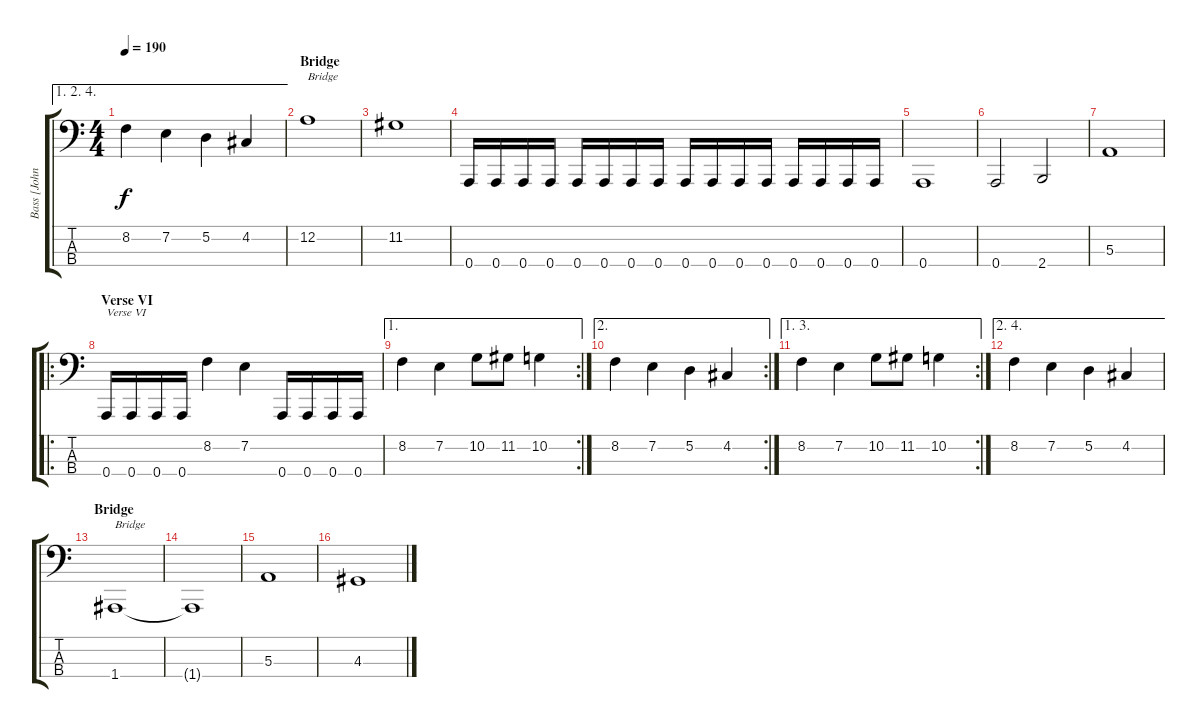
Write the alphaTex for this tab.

\track ("Bass [John Vesano]" "Bass [John") {instrument electricbasspick}
\staff {score tabs}
\tuning (D2 A1 E1 A0) {hide}
\ae (1 2 4)
\ts (4 4)
\tempo 190
\clef f4
\ks c
8.2.4{dy f} 7.2.4 5.2.4 4.2.4 |
\section ("" "Bridge")
12.2.1{txt "Bridge"} |
11.2.1 |
0.4.16 0.4.16 0.4.16 0.4.16 0.4.16 0.4.16 0.4.16 0.4.16 0.4.16 0.4.16 0.4.16 0.4.16 0.4.16 0.4.16 0.4.16 0.4.16 |
0.4.1 |
0.4.2 2.4.2 |
5.3.1 |
\ro
\section ("" "Verse VI")
0.4.16{txt "Verse VI"} 0.4.16 0.4.16 0.4.16 8.2.4 7.2.4 0.4.16 0.4.16 0.4.16 0.4.16 |
\ae 1
\rc 2
8.2.4 7.2.4 10.2.8 11.2.8 10.2.4 |
\ae 2
\rc 2
8.2.4 7.2.4 5.2.4 4.2.4 |
\ae (1 3)
\rc 2
8.2.4 7.2.4 10.2.8 11.2.8 10.2.4 |
\ae (2 4)
8.2.4 7.2.4 5.2.4 4.2.4 |
\section ("" "Bridge")
1.4.1{txt "Bridge"} |
1.4{t}.1 |
5.3.1 |
4.3.1
